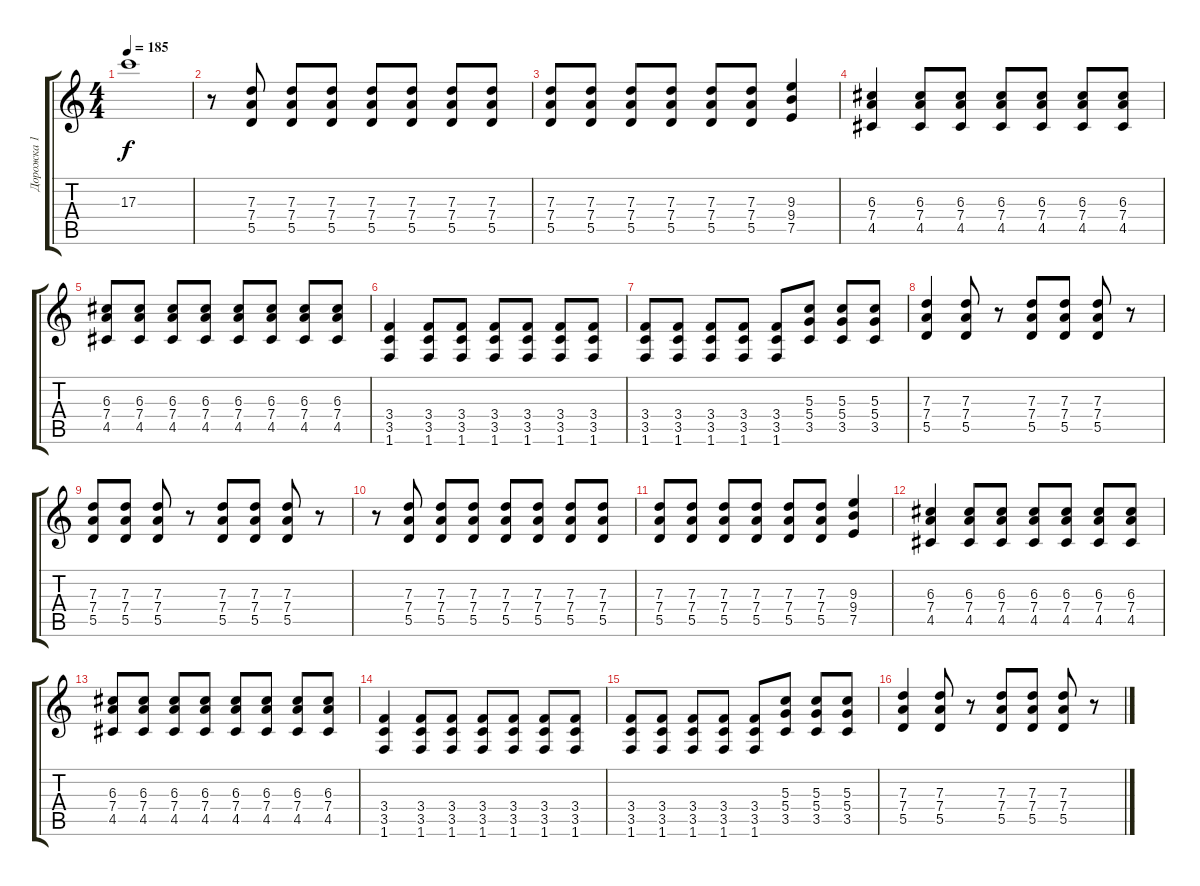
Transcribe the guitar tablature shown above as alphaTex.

\track ("Дорожка 1" "Дорожка 1") {instrument overdrivenguitar}
\staff {score tabs}
\tuning (E4 B3 G3 D3 A2 E2) {hide}
\ts (4 4)
\tempo 185
\clef g2
\ks c
17.3.1{dy f} |
r.8{instrument distortionguitar} (7.3 7.4 5.5).8 (7.3 7.4 5.5).8 (7.3 7.4 5.5).8 (7.3 7.4 5.5).8 (7.3 7.4 5.5).8 (7.3 7.4 5.5).8 (7.3 7.4 5.5).8 |
(7.3 7.4 5.5).8 (7.3 7.4 5.5).8 (7.3 7.4 5.5).8 (7.3 7.4 5.5).8 (7.3 7.4 5.5).8 (7.3 7.4 5.5).8 (9.3 9.4 7.5).4 |
(6.3 7.4 4.5).4 (6.3 7.4 4.5).8 (6.3 7.4 4.5).8 (6.3 7.4 4.5).8 (6.3 7.4 4.5).8 (6.3 7.4 4.5).8 (6.3 7.4 4.5).8 |
(6.3 7.4 4.5).8 (6.3 7.4 4.5).8 (6.3 7.4 4.5).8 (6.3 7.4 4.5).8 (6.3 7.4 4.5).8 (6.3 7.4 4.5).8 (6.3 7.4 4.5).8 (6.3 7.4 4.5).8 |
(3.4 3.5 1.6).4 (3.4 3.5 1.6).8 (3.4 3.5 1.6).8 (3.4 3.5 1.6).8 (3.4 3.5 1.6).8 (3.4 3.5 1.6).8 (3.4 3.5 1.6).8 |
(3.4 3.5 1.6).8 (3.4 3.5 1.6).8 (3.4 3.5 1.6).8 (3.4 3.5 1.6).8 (3.4 3.5 1.6).8 (5.3 5.4 3.5).8 (5.3 5.4 3.5).8 (5.3 5.4 3.5).8 |
(7.3 7.4 5.5).4 (7.3 7.4 5.5).8 r.8 (7.3 7.4 5.5).8 (7.3 7.4 5.5).8 (7.3 7.4 5.5).8 r.8 |
(7.3 7.4 5.5).8 (7.3 7.4 5.5).8 (7.3 7.4 5.5).8 r.8 (7.3 7.4 5.5).8 (7.3 7.4 5.5).8 (7.3 7.4 5.5).8 r.8 |
r.8{instrument distortionguitar} (7.3 7.4 5.5).8 (7.3 7.4 5.5).8 (7.3 7.4 5.5).8 (7.3 7.4 5.5).8 (7.3 7.4 5.5).8 (7.3 7.4 5.5).8 (7.3 7.4 5.5).8 |
(7.3 7.4 5.5).8 (7.3 7.4 5.5).8 (7.3 7.4 5.5).8 (7.3 7.4 5.5).8 (7.3 7.4 5.5).8 (7.3 7.4 5.5).8 (9.3 9.4 7.5).4 |
(6.3 7.4 4.5).4 (6.3 7.4 4.5).8 (6.3 7.4 4.5).8 (6.3 7.4 4.5).8 (6.3 7.4 4.5).8 (6.3 7.4 4.5).8 (6.3 7.4 4.5).8 |
(6.3 7.4 4.5).8 (6.3 7.4 4.5).8 (6.3 7.4 4.5).8 (6.3 7.4 4.5).8 (6.3 7.4 4.5).8 (6.3 7.4 4.5).8 (6.3 7.4 4.5).8 (6.3 7.4 4.5).8 |
(3.4 3.5 1.6).4 (3.4 3.5 1.6).8 (3.4 3.5 1.6).8 (3.4 3.5 1.6).8 (3.4 3.5 1.6).8 (3.4 3.5 1.6).8 (3.4 3.5 1.6).8 |
(3.4 3.5 1.6).8 (3.4 3.5 1.6).8 (3.4 3.5 1.6).8 (3.4 3.5 1.6).8 (3.4 3.5 1.6).8 (5.3 5.4 3.5).8 (5.3 5.4 3.5).8 (5.3 5.4 3.5).8 |
(7.3 7.4 5.5).4 (7.3 7.4 5.5).8 r.8 (7.3 7.4 5.5).8 (7.3 7.4 5.5).8 (7.3 7.4 5.5).8 r.8
